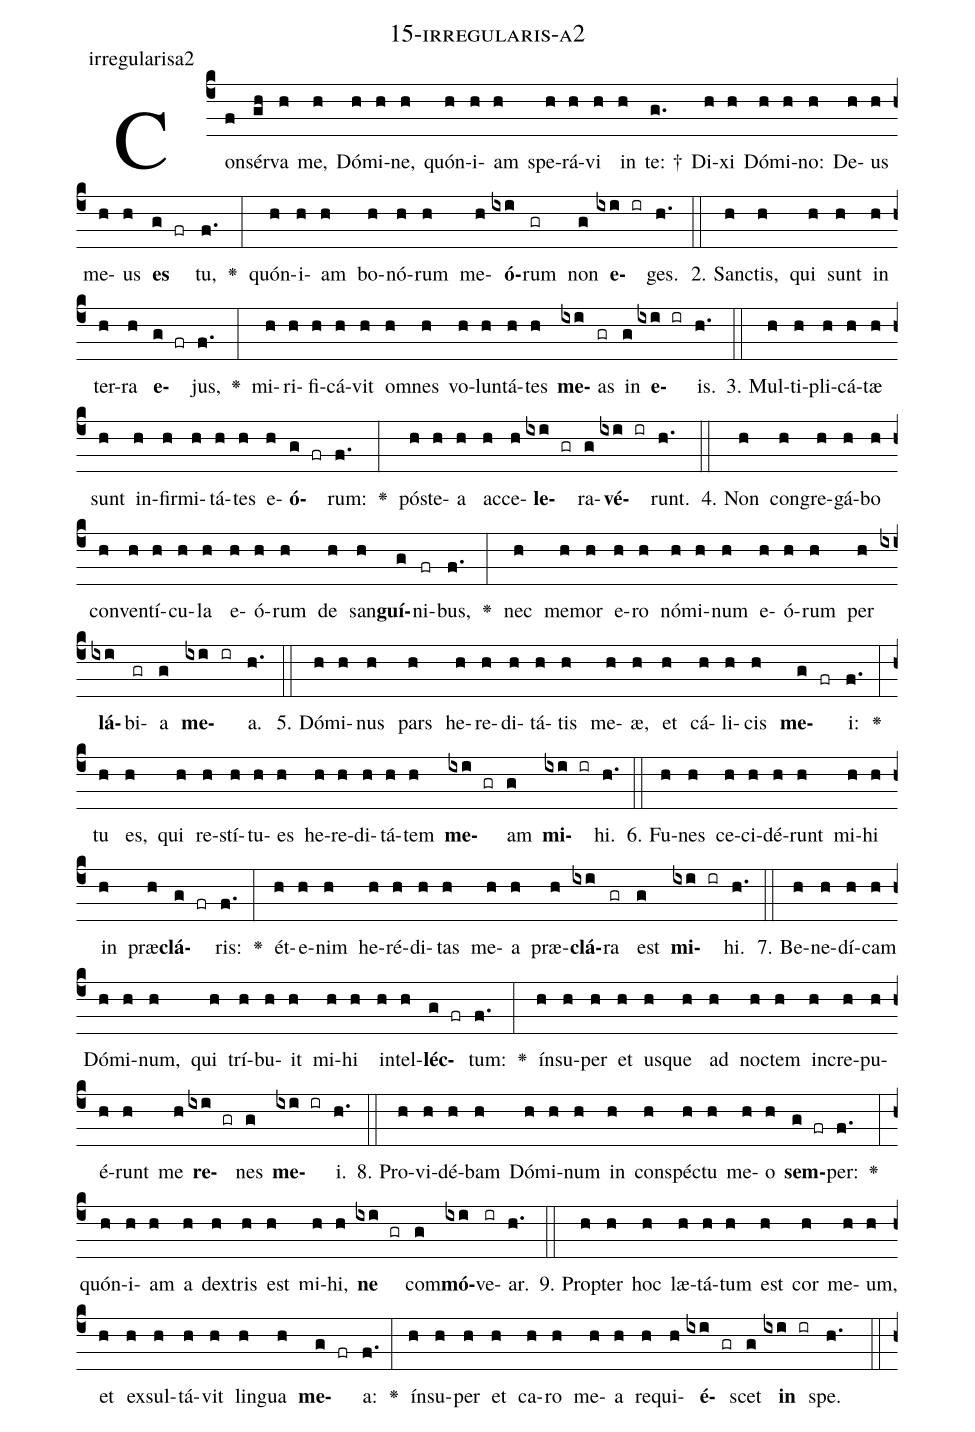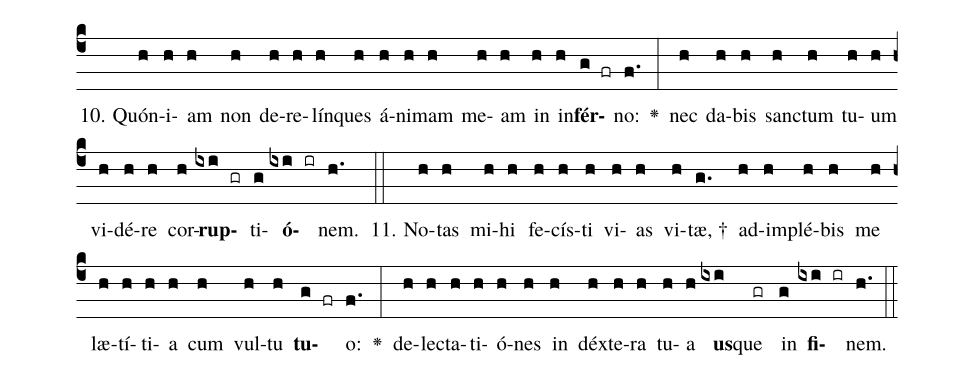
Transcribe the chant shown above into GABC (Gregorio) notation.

name: 15-irregularis-a2;
annotation: irregularisa2;
%%
(c4)Con(f)sér(gh)va(h) me,(h) Dó(h)mi(h)ne,(h) quón(h)i(h)am(h) spe(h)rá(h)vi(h) in(h) te: †(g.) Di(h)xi(h) Dó(h)mi(h)no:(h) De(h)us(h) me(h)us(h) <b>es</b>(g fr) tu,(f.) <v>\greheightstar</v>(:) quón(h)i(h)am(h) bo(h)nó(h)rum(h) me(h)<b>ó</b>(ixi)rum(gr) non(g) <b>e</b>(ixi ir)ges.(h.) (::)
2. Sanc(h)tis,(h) qui(h) sunt(h) in(h) ter(h)ra(h) <b>e</b>(g fr)jus,(f.) <v>\greheightstar</v>(:) mi(h)ri(h)fi(h)cá(h)vit(h) om(h)nes(h) vo(h)lun(h)tá(h)tes(h) <b>me</b>(ixi)as(gr) in(g) <b>e</b>(ixi ir)is.(h.) (::)
3. Mul(h)ti(h)pli(h)cá(h)tæ(h) sunt(h) in(h)fir(h)mi(h)tá(h)tes(h) e(h)<b>ó</b>(g fr)rum:(f.) <v>\greheightstar</v>(:) póst(h)e(h)a(h) ac(h)ce(h)<b>le</b>(ixi gr)ra(g)<b>vé</b>(ixi ir)runt.(h.) (::)
4. Non(h) con(h)gre(h)gá(h)bo(h) con(h)ven(h)tí(h)cu(h)la(h) e(h)ó(h)rum(h) de(h) san(h)<b>guí</b>(g)ni(fr)bus,(f.) <v>\greheightstar</v>(:) nec(h) me(h)mor(h) e(h)ro(h) nó(h)mi(h)num(h) e(h)ó(h)rum(h) per(h) <b>lá</b>(ixi)bi(gr)a(g) <b>me</b>(ixi ir)a.(h.) (::)
5. Dó(h)mi(h)nus(h) pars(h) he(h)re(h)di(h)tá(h)tis(h) me(h)æ,(h) et(h) cá(h)li(h)cis(h) <b>me</b>(g fr)i:(f.) <v>\greheightstar</v>(:) tu(h) es,(h) qui(h) re(h)stí(h)tu(h)es(h) he(h)re(h)di(h)tá(h)tem(h) <b>me</b>(ixi gr)am(g) <b>mi</b>(ixi ir)hi.(h.) (::)
6. Fu(h)nes(h) ce(h)ci(h)dé(h)runt(h) mi(h)hi(h) in(h) præ(h)<b>clá</b>(g fr)ris:(f.) <v>\greheightstar</v>(:) ét(h)e(h)nim(h) he(h)ré(h)di(h)tas(h) me(h)a(h) præ(h)<b>clá</b>(ixi)ra(gr) est(g) <b>mi</b>(ixi ir)hi.(h.) (::)
7. Be(h)ne(h)dí(h)cam(h) Dó(h)mi(h)num,(h) qui(h) trí(h)bu(h)it(h) mi(h)hi(h) in(h)tel(h)<b>léc</b>(g fr)tum:(f.) <v>\greheightstar</v>(:) ín(h)su(h)per(h) et(h) us(h)que(h) ad(h) noc(h)tem(h) in(h)cre(h)pu(h)é(h)runt(h) me(h) <b>re</b>(ixi gr)nes(g) <b>me</b>(ixi ir)i.(h.) (::)
8. Pro(h)vi(h)dé(h)bam(h) Dó(h)mi(h)num(h) in(h) con(h)spéc(h)tu(h) me(h)o(h) <b>sem</b>(g fr)per:(f.) <v>\greheightstar</v>(:) quón(h)i(h)am(h) a(h) dex(h)tris(h) est(h) mi(h)hi,(h) <b>ne</b>(ixi gr) com(g)<b>mó</b>(ixi)ve(ir)ar.(h.) (::)
9. Prop(h)ter(h) hoc(h) læ(h)tá(h)tum(h) est(h) cor(h) me(h)um,(h) et(h) ex(h)sul(h)tá(h)vit(h) lin(h)gua(h) <b>me</b>(g fr)a:(f.) <v>\greheightstar</v>(:) ín(h)su(h)per(h) et(h) ca(h)ro(h) me(h)a(h) re(h)qui(h)<b>é</b>(ixi gr)scet(g) <b>in</b>(ixi ir) spe.(h.) (::)
10. Quón(h)i(h)am(h) non(h) de(h)re(h)lín(h)ques(h) á(h)ni(h)mam(h) me(h)am(h) in(h) in(h)<b>fér</b>(g fr)no:(f.) <v>\greheightstar</v>(:) nec(h) da(h)bis(h) sanc(h)tum(h) tu(h)um(h) vi(h)dé(h)re(h) cor(h)<b>rup</b>(ixi gr)ti(g)<b>ó</b>(ixi ir)nem.(h.) (::)
11. No(h)tas(h) mi(h)hi(h) fe(h)cís(h)ti(h) vi(h)as(h) vi(h)tæ, †(g.) ad(h)im(h)plé(h)bis(h) me(h) læ(h)tí(h)ti(h)a(h) cum(h) vul(h)tu(h) <b>tu</b>(g fr)o:(f.) <v>\greheightstar</v>(:) de(h)lec(h)ta(h)ti(h)ó(h)nes(h) in(h) déx(h)te(h)ra(h) tu(h)a(h) <b>us</b>(ixi)que(gr) in(g) <b>fi</b>(ixi ir)nem.(h.) (::)
